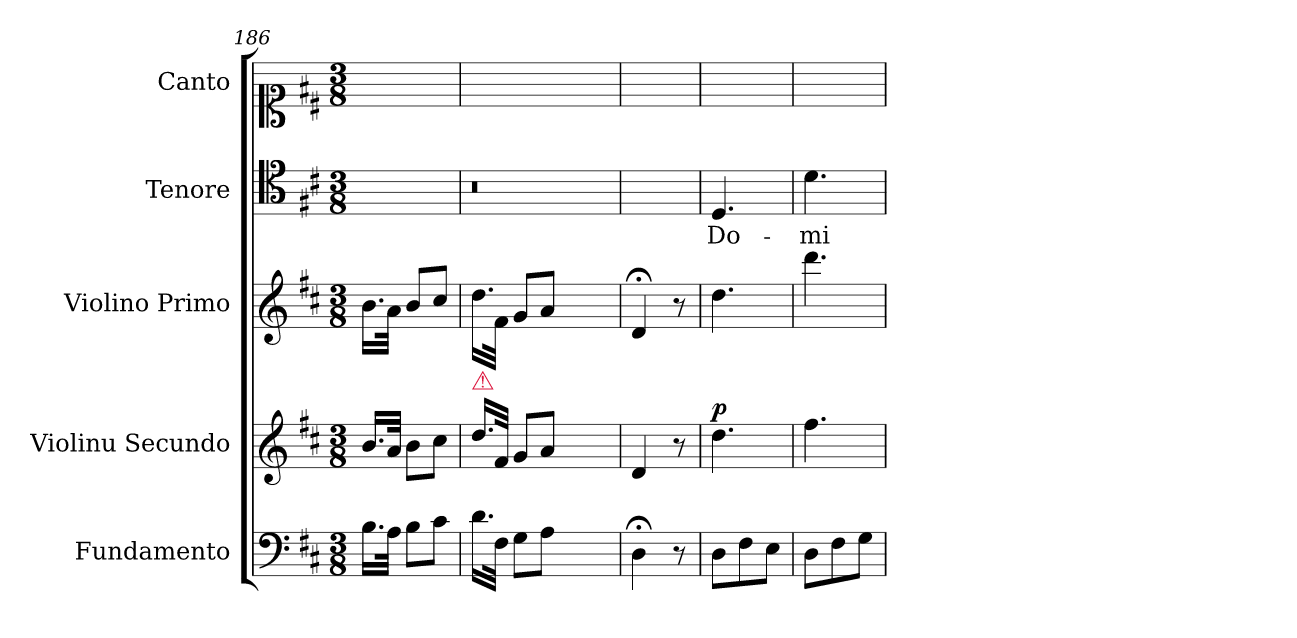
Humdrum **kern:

**kern	**dynam	**kern	**dynam	**kern	**dynam	**kern	**text	**kern
*part5	*part5	*part4	*part4	*part3	*part3	*part2	*part2	*part1
*staff5	*staff5	*staff4	*staff4	*staff3	*staff3	*staff2	*staff2	*staff1
*I"Fundamento	*	*I"Violinu Secundo	*	*I"Violino Primo	*	*I"Tenore	*	*I"Canto
*	*	*I'vl 2	*	*I'vl 1	*	*I'T	*	*
*clefF4	*	*clefG2	*	*clefG2	*	*clefC4	*	*clefC1
*k[f#c#]	*	*k[f#c#]	*	*k[f#c#]	*	*k[f#c#]	*	*k[f#c#]
*D:	*	*D:	*	*D:	*	*	*	*D:
*M3/8	*	*M3/8	*	*M3/8	*	*M3/8	*	*M3/8
=186	=186	=186	=186	=186	=186	=186	=186	=186
16.B\LL	.	16.b/LL	.	16.b\LL	.	4.ryy	.	4.ryy
32A\JJk	.	32a/JJk	.	32a\JJk	.	.	.	.
8B\L	.	8b\L	.	8b/L	.	.	.	.
8c#\J	.	8cc#\J	.	8cc#/J	.	.	.	.
=187	=187	=187	=187	=187	=187	=187	=187	=187
!	!	!LO:TX:a:color=crimson:t=⚠	!	!	!	!	!	!
!	!	!	!	!	!	!LO:N:vis=0	!	!
16.d\LL	.	16.dd\LL	.	16.dd\LL	.	2.r	.	4.ryy
32F#\JJk	.	32f#/JJk	.	32f#\JJk	.	.	.	.
8G\L	.	8g/L	.	8g/L	.	.	.	.
8A\J	.	8a/J	.	8a/J	.	.	.	.
4.ryy	.	4.ryy	.	4.ryy	.	.	.	4.ryy
=188	=188	=188	=188	=188	=188	=188	=188	=188
4D;<;\	.	4d/	.	4d;<;/	.	4.ryy	.	4.ryy
8r	.	8r	.	8r	.	.	.	.
=189	=189	=189	=189	=189	=189	=189	=189	=189
!	!LO:DY:a	!	!LO:DY:a	!	!LO:DY:a	!	!	!
8D\L	pianis	4.dd\	p	4.dd\	pia	4.D/	Do-	4.ryy
8F#\	.	.	.	.	.	.	.	.
8E\J	.	.	.	.	.	.	.	.
=190	=190	=190	=190	=190	=190	=190	=190	=190
8D\L	.	4.ff#\	.	4.ddd\	.	4.d\	-mi-	4.ryy
8F#\	.	.	.	.	.	.	.	.
8G\J	.	.	.	.	.	.	.	.
=	=	=	=	=	=	=	=	=
*-	*-	*-	*-	*-	*-	*-	*-	*-
